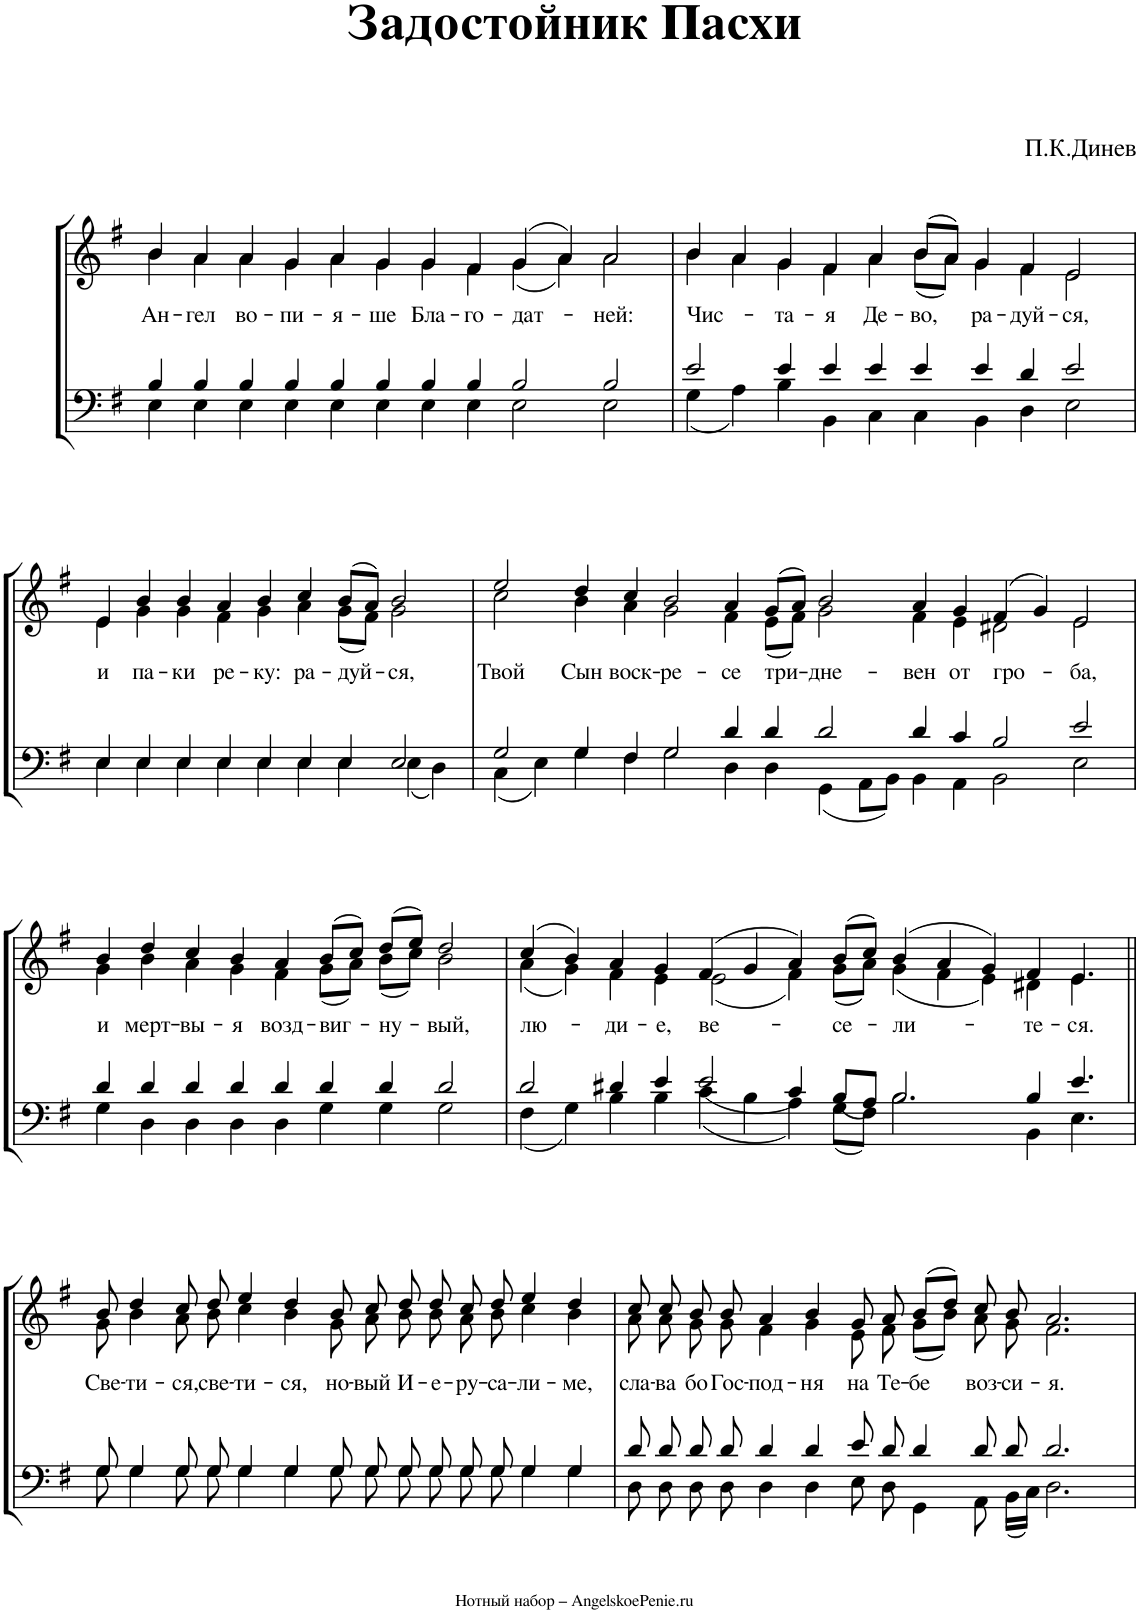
**kern	**kern	**text
*part1	*part1	*part1
*staff2	*staff1	*staff1
*I"Piano	*	*
*I'Pno.	*	*
*clefF4	*clefG2	*
*k[f#]	*k[f#]	*
*M63/4	*M63/4	*
=1	=1	=1
*^	*	*
*	*^	*	*
!	!	!	!	!LO:LY:b
*	*	*	*^	*
000ryy	4B/	4E\	4b/	4b\	Ан-
!	!	!	!	!	!LO:LY:b
.	4B/	4E\	4a/	4a\	-гел
!	!	!	!	!	!LO:LY:b
.	4B/	4E\	4a/	4a\	во-
!	!	!	!	!	!LO:LY:b
.	4B/	4E\	4g/	4g\	-пи-
!	!	!	!	!	!LO:LY:b
.	4B/	4E\	4a/	4a\	-я-
!	!	!	!	!	!LO:LY:b
.	4B/	4E\	4g/	4g\	-ше
!	!	!	!	!	!LO:LY:b
.	4B/	4E\	4g/	4g\	Бла-
!	!	!	!	!	!LO:LY:b
.	4B/	4E\	4f#/	4f#\	-го-
!	!	!	!	!	!LO:LY:b
.	2B/	2E\	(4g/	(4g\	-дат-
.	.	.	4a/)	4a\)	.
!	!	!	!	!	!LO:LY:b
.	2B/	2E\	2a/	2a\	-ней:
.	1ryy	1ryy	000ryy	000ryy	.
.	1ryy	1ryy	.	.	.
.	1ryy	1ryy	.	.	.
.	1ryy	1ryy	.	.	.
.	1ryy	1ryy	.	.	.
4%31ryy	1ryy	1ryy	.	.	.
.	1ryy	1ryy	.	.	.
.	1ryy	1ryy	.	.	.
.	1ryy	1ryy	00ryy	00ryy	.
.	4%15ryy	4%15ryy	.	.	.
.	.	.	2.ryy	2.ryy	.
=2	=2	=2	=2	=2	=2
!	!	!	!	!	!LO:LY:b
000ryy	2e/	4G\	4b/	4b\	Чис-
.	.	4A\	4a/	4a\	.
!	!	!	!	!	!LO:LY:b
.	4e/	4B\	4g/	4g\	-та-
!	!	!	!	!	!LO:LY:b
.	4e/	4BB\	4f#/	4f#\	-я
!	!	!	!	!	!LO:LY:b
.	4e/	4C\	4a/	4a\	Де-
!	!	!	!	!	!LO:LY:b
.	4e/	4C\	(8b/L	(8b\L	-во,
.	.	.	8a/J)	8a\J)	.
!	!	!	!	!	!LO:LY:b
.	4e/	4BB\	4g/	4g\	ра-
!	!	!	!	!	!LO:LY:b
.	4d/	4D\	4f#/	4f#\	-дуй-
!	!	!	!	!	!LO:LY:b
.	2e/	2E\	2e/	2e\	-ся,
.	1ryy	1ryy	000ryy	000ryy	.
.	1ryy	1ryy	.	.	.
.	1ryy	1ryy	.	.	.
.	1ryy	1ryy	.	.	.
.	1ryy	1ryy	.	.	.
.	1ryy	1ryy	.	.	.
4%31ryy	.	.	.	.	.
.	1ryy	1ryy	.	.	.
.	1ryy	1ryy	.	.	.
.	1ryy	1ryy	00ryy	00ryy	.
.	1ryy	1ryy	.	.	.
.	1ryy	1ryy	.	.	.
.	1ryy	1ryy	.	.	.
.	1ryy	1ryy	1ryy	1ryy	.
.	4ryy	4ryy	4ryy	4ryy	.
!!LO:LB:g=z	!!
=3	=3	=3	=3	=3	=3
!	!	!	!	!	!LO:LY:b
000ryy	4E/	4E\	4e/	4e\	и
!	!	!	!	!	!LO:LY:b
.	4E/	4E\	4b/	4g\	па-
!	!	!	!	!	!LO:LY:b
.	4E/	4E\	4b/	4g\	-ки
!	!	!	!	!	!LO:LY:b
.	4E/	4E\	4a/	4f#\	ре-
!	!	!	!	!	!LO:LY:b
.	4E/	4E\	4b/	4g\	-ку:
!	!	!	!	!	!LO:LY:b
.	4E/	4E\	4cc/	4a\	ра-
!	!	!	!	!	!LO:LY:b
.	4E/	4E\	(8b/L	(8g\L	-дуй-
.	.	.	8a/J)	8f#\J)	.
!	!	!	!	!	!LO:LY:b
.	2E/	4E\	2b/	2g\	-ся,
.	.	4D\	.	.	.
.	1ryy	1ryy	000ryy	000ryy	.
.	1ryy	1ryy	.	.	.
.	1ryy	1ryy	.	.	.
.	1ryy	1ryy	.	.	.
.	1ryy	1ryy	.	.	.
.	1ryy	1ryy	.	.	.
4%31ryy	.	.	.	.	.
.	2%15ryy	2%15ryy	.	.	.
.	.	.	00ryy	00ryy	.
.	.	.	1.ryy	1.ryy	.
=4	=4	=4	=4	=4	=4
!	!	!	!	!	!LO:LY:b
00ryy	2G/	4C\	2ee/	2cc\	Твой
.	.	4E\	.	.	.
!	!	!	!	!	!LO:LY:b
.	4G/	4G\	4dd/	4b\	Сын
!	!	!	!	!	!LO:LY:b
.	4F#/	4F#\	4cc/	4a\	воск-
!	!	!	!	!	!LO:LY:b
.	2G/	2G\	2b/	2g\	-ре-
!	!	!	!	!	!LO:LY:b
.	4d/	4D\	4a/	4f#\	-се
!	!	!	!	!	!LO:LY:b
.	4d/	4D\	(8g/L	(8e\L	три-
.	.	.	8a/J)	8f#\J)	.
!	!	!	!	!	!LO:LY:b
.	2d/	4GG\	2b/	2g\	-дне-
.	.	8AA\L	.	.	.
.	.	8BB\J	.	.	.
!	!	!	!	!	!LO:LY:b
.	4d/	4BB\	4a/	4f#\	-вен
!	!	!	!	!	!LO:LY:b
.	4c/	4AA\	4g/	4e\	от
!	!	!	!	!	!LO:LY:b
.	2B/	2BB\	(4f#/	2d#X\	гро-
.	.	.	4g/)	.	.
!	!	!	!	!	!LO:LY:b
.	2e/	2E\	2e/	2e\	-ба,
!!LO:LB:g=z	!!
=5	=5	=5	=5	=5	=5
!	!	!	!	!	!LO:LY:b
000ryy	4d/	4G\	4b/	4g\	и
!	!	!	!	!	!LO:LY:b
.	4d/	4D\	4dd/	4b\	мерт-
!	!	!	!	!	!LO:LY:b
.	4d/	4D\	4cc/	4a\	-вы-
!	!	!	!	!	!LO:LY:b
.	4d/	4D\	4b/	4g\	-я
!	!	!	!	!	!LO:LY:b
.	4d/	4D\	4a/	4f#\	возд-
!	!	!	!	!	!LO:LY:b
.	4d/	4G\	(8b/L	(8g\L	-виг-
.	.	.	8cc/J)	8a\J)	.
!	!	!	!	!	!LO:LY:b
.	4d/	4G\	(8dd/L	(8b\L	-ну-
.	.	.	8ee/J)	8cc\J)	.
!	!	!	!	!	!LO:LY:b
.	2d/	2G\	2dd/	2b\	-вый,
.	1ryy	1ryy	000ryy	000ryy	.
.	1ryy	1ryy	.	.	.
.	1ryy	1ryy	.	.	.
.	1ryy	1ryy	.	.	.
.	1ryy	1ryy	.	.	.
.	1ryy	1ryy	.	.	.
4%31ryy	.	.	.	.	.
.	2%15ryy	2%15ryy	.	.	.
.	.	.	00ryy	00ryy	.
.	.	.	1.ryy	1.ryy	.
=6	=6	=6	=6	=6	=6
!	!	!	!	!	!LO:LY:b
000ryy	2d/	4F#\	(4cc/	(4a\	лю-
.	.	4G\	4b/)	4g\)	.
!	!	!	!	!	!LO:LY:b
.	4d#X/	4B\	4a/	4f#\	-ди-
!	!	!	!	!	!LO:LY:b
.	4e/	4B\	4g/	4e\	-е,
!	!	!	!	!	!LO:LY:b
.	2e/	4c\	(4f#/	(2e\	ве-
.	.	4B\	4g/	.	.
.	4c/	4A\	4a/)	4f#\)	.
!	!	!	!	!	!LO:LY:b
.	8B/L	8G\L	(8b/L	(8g\L	-се-
.	8A/J	8F#\J	8cc/J)	8a\J)	.
!	!	!	!	!	!LO:LY:b
.	2.B/	2.B\	(4b/	(4g\	-ли-
.	.	.	4a/	4f#\	.
.	.	.	4g/)	4e\)	.
!	!	!	!	!	!LO:LY:b
.	4B/	4BB\	4f#/	4d#X\	-те-
!	!	!	!	!	!LO:LY:b
.	4.e/	4.E\	4.e/	4.e\	-ся.
.	1ryy	1ryy	000ryy	000ryy	.
.	1ryy	1ryy	.	.	.
.	1ryy	1ryy	.	.	.
.	1ryy	1ryy	.	.	.
.	1ryy	1ryy	.	.	.
4%31ryy	.	.	.	.	.
.	1ryy	1ryy	.	.	.
.	1ryy	1ryy	.	.	.
.	1ryy	1ryy	.	.	.
.	1ryy	1ryy	00ryy	00ryy	.
.	1ryy	1ryy	.	.	.
.	1ryy	1ryy	.	.	.
.	1ryy	1ryy	.	.	.
.	4.ryy	4.ryy	4.ryy	4.ryy	.
!!LO:LB:g=z	!!
=7||	=7||	=7||	=7||	=7||	=7||
!	!	!	!	!	!LO:LY:b
000ryy	8G/	8G\	8b/	8g\	Све-
!	!	!	!	!	!LO:LY:b
.	4G/	4G\	4dd/	4b\	-ти-
!	!	!	!	!	!LO:LY:b
.	8G/	8G\	8cc/	8a\	-ся,
!	!	!	!	!	!LO:LY:b
.	8G/	8G\	8dd/	8b\	све-
!	!	!	!	!	!LO:LY:b
.	4G/	4G\	4ee/	4cc\	-ти-
!	!	!	!	!	!LO:LY:b
.	4G/	4G\	4dd/	4b\	-ся,
!	!	!	!	!	!LO:LY:b
.	8G/	8G\	8b/	8g\	но-
!	!	!	!	!	!LO:LY:b
.	8G/	8G\	8cc/	8a\	-вый
!	!	!	!	!	!LO:LY:b
.	8G/	8G\	8dd/	8b\	И-
!	!	!	!	!	!LO:LY:b
.	8G/	8G\	8dd/	8b\	-е-
!	!	!	!	!	!LO:LY:b
.	8G/	8G\	8cc/	8a\	-ру-
!	!	!	!	!	!LO:LY:b
.	8G/	8G\	8dd/	8b\	-са-
!	!	!	!	!	!LO:LY:b
.	4G/	4G\	4ee/	4cc\	-ли-
!	!	!	!	!	!LO:LY:b
.	4G/	4G\	4dd/	4b\	-ме,
.	1ryy	1ryy	000ryy	000ryy	.
.	1ryy	1ryy	.	.	.
.	1ryy	1ryy	.	.	.
.	1ryy	1ryy	.	.	.
.	1ryy	1ryy	.	.	.
.	1ryy	1ryy	.	.	.
4%31ryy	.	.	.	.	.
.	1ryy	1ryy	.	.	.
.	1ryy	1ryy	.	.	.
.	1ryy	1ryy	00ryy	00ryy	.
.	1ryy	1ryy	.	.	.
.	1ryy	1ryy	.	.	.
.	1ryy	1ryy	.	.	.
.	1ryy	1ryy	1ryy	1ryy	.
.	4.ryy	4.ryy	4.ryy	4.ryy	.
=8	=8	=8	=8	=8	=8
!	!	!	!	!	!LO:LY:b
000ryy	8d/	8D\	8cc/	8a\	сла-
!	!	!	!	!	!LO:LY:b
.	8d/	8D\	8cc/	8a\	-ва
!	!	!	!	!	!LO:LY:b
.	8d/	8D\	8b/	8g\	бо
!	!	!	!	!	!LO:LY:b
.	8d/	8D\	8b/	8g\	Гос-
!	!	!	!	!	!LO:LY:b
.	4d/	4D\	4a/	4f#\	-под-
!	!	!	!	!	!LO:LY:b
.	4d/	4D\	4b/	4g\	-ня
!	!	!	!	!	!LO:LY:b
.	8e/	8E\	8g/	8e\	на
!	!	!	!	!	!LO:LY:b
.	8d/	8D\	8a/	8f#\	Те-
!	!	!	!	!	!LO:LY:b
.	4d/	4GG\	(8b/L	(8g\L	-бе
.	.	.	8dd/J)	8b\J)	.
!	!	!	!	!	!LO:LY:b
.	8d/	8AA\	8cc/	8a\	воз-
!	!	!	!	!	!LO:LY:b
.	8d/	16BB\LL	8b/	8g\	-си-
.	.	16C\JJ	.	.	.
!	!	!	!	!	!LO:LY:b
.	2.d/	2.D\	2.a/	2.f#\	-я.
.	1ryy	1ryy	000ryy	000ryy	.
.	1ryy	1ryy	.	.	.
.	1ryy	1ryy	.	.	.
.	1ryy	1ryy	.	.	.
.	1ryy	1ryy	.	.	.
.	1ryy	1ryy	.	.	.
4%31ryy	.	.	.	.	.
.	1ryy	1ryy	.	.	.
.	1ryy	1ryy	.	.	.
.	1ryy	1ryy	00ryy	00ryy	.
.	1ryy	1ryy	.	.	.
.	1ryy	1ryy	.	.	.
.	1ryy	1ryy	.	.	.
.	1ryy	1ryy	1ryy	1ryy	.
.	4ryy	4ryy	4ryy	4ryy	.
*v	*v	*v	*	*	*
*	*v	*v	*
=	=	=
*-	*-	*-
